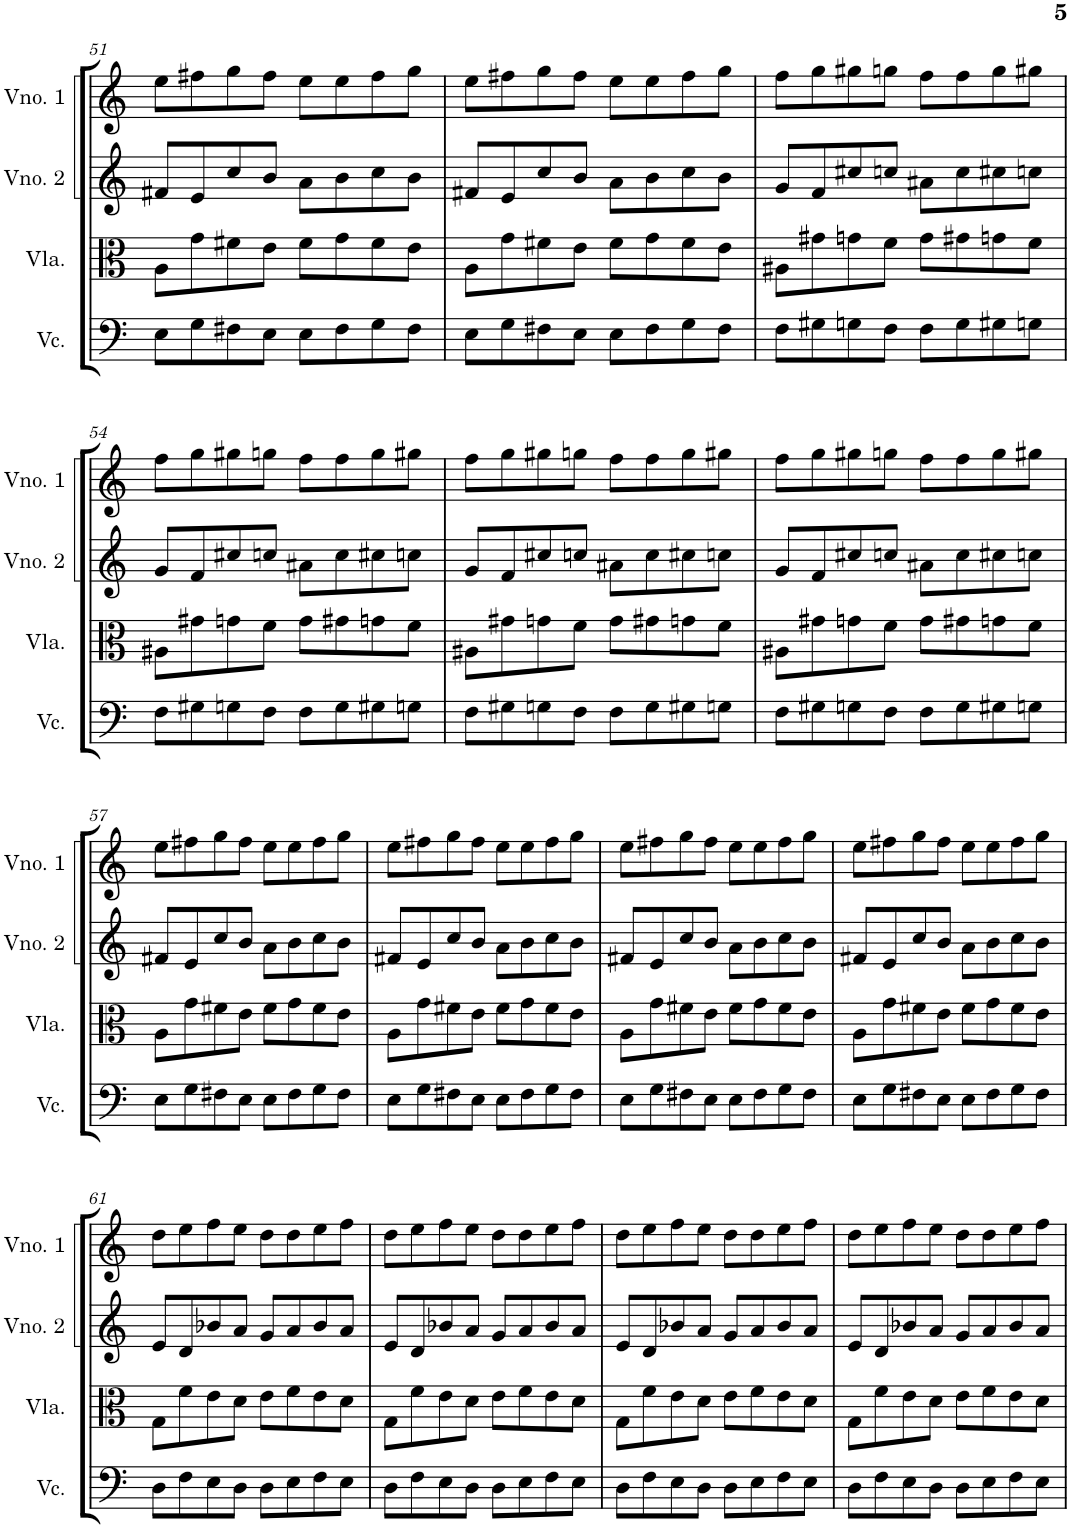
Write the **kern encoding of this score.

**kern	**kern	**kern	**kern
*part4	*part3	*part2	*part1
*staff4	*staff3	*staff2	*staff1
*I"Violoncelo	*I"Viola	*I"Violino 2	*I"Violino 1
*I'Vc.	*I'Vla.	*I'Vno. 2	*I'Vno. 1
!!LO:PB:g=z
*clefF4	*clefC3	*clefG2	*clefG2
*k[]	*k[]	*k[]	*k[]
*M4/4	*M4/4	*M4/4	*M4/4
=51	=51	=51	=51
8E\L	8A\L	8f#X/L	8ee\L
8G\	8g\	8e/	8ff#X\
8F#X\	8f#X\	8cc/	8gg\
8E\J	8e\J	8b/J	8ff#\J
8E\L	8f#\L	8a\L	8ee\L
8F#\	8g\	8b\	8ee\
8G\	8f#\	8cc\	8ff#\
8F#\J	8e\J	8b\J	8gg\J
=52	=52	=52	=52
8E\L	8A\L	8f#X/L	8ee\L
8G\	8g\	8e/	8ff#X\
8F#X\	8f#X\	8cc/	8gg\
8E\J	8e\J	8b/J	8ff#\J
8E\L	8f#\L	8a\L	8ee\L
8F#\	8g\	8b\	8ee\
8G\	8f#\	8cc\	8ff#\
8F#\J	8e\J	8b\J	8gg\J
=53	=53	=53	=53
8F\L	8A#X\L	8g/L	8ff\L
8G#X\	8g#X\	8f/	8gg\
8Gn\	8gn\	8cc#X/	8gg#X\
8F\J	8f\J	8ccn/J	8ggn\J
8F\L	8g\L	8a#X\L	8ff\L
8G\	8g#X\	8cc\	8ff\
8G#X\	8gn\	8cc#X\	8gg\
8Gn\J	8f\J	8ccn\J	8gg#X\J
!!LO:LB:g=z
=54	=54	=54	=54
8F\L	8A#X\L	8g/L	8ff\L
8G#X\	8g#X\	8f/	8gg\
8Gn\	8gn\	8cc#X/	8gg#X\
8F\J	8f\J	8ccn/J	8ggn\J
8F\L	8g\L	8a#X\L	8ff\L
8G\	8g#X\	8cc\	8ff\
8G#X\	8gn\	8cc#X\	8gg\
8Gn\J	8f\J	8ccn\J	8gg#X\J
=55	=55	=55	=55
8F\L	8A#X\L	8g/L	8ff\L
8G#X\	8g#X\	8f/	8gg\
8Gn\	8gn\	8cc#X/	8gg#X\
8F\J	8f\J	8ccn/J	8ggn\J
8F\L	8g\L	8a#X\L	8ff\L
8G\	8g#X\	8cc\	8ff\
8G#X\	8gn\	8cc#X\	8gg\
8Gn\J	8f\J	8ccn\J	8gg#X\J
=56	=56	=56	=56
8F\L	8A#X\L	8g/L	8ff\L
8G#X\	8g#X\	8f/	8gg\
8Gn\	8gn\	8cc#X/	8gg#X\
8F\J	8f\J	8ccn/J	8ggn\J
8F\L	8g\L	8a#X\L	8ff\L
8G\	8g#X\	8cc\	8ff\
8G#X\	8gn\	8cc#X\	8gg\
8Gn\J	8f\J	8ccn\J	8gg#X\J
!!LO:LB:g=z
=57	=57	=57	=57
8E\L	8A\L	8f#X/L	8ee\L
8G\	8g\	8e/	8ff#X\
8F#X\	8f#X\	8cc/	8gg\
8E\J	8e\J	8b/J	8ff#\J
8E\L	8f#\L	8a\L	8ee\L
8F#\	8g\	8b\	8ee\
8G\	8f#\	8cc\	8ff#\
8F#\J	8e\J	8b\J	8gg\J
=58	=58	=58	=58
8E\L	8A\L	8f#X/L	8ee\L
8G\	8g\	8e/	8ff#X\
8F#X\	8f#X\	8cc/	8gg\
8E\J	8e\J	8b/J	8ff#\J
8E\L	8f#\L	8a\L	8ee\L
8F#\	8g\	8b\	8ee\
8G\	8f#\	8cc\	8ff#\
8F#\J	8e\J	8b\J	8gg\J
=59	=59	=59	=59
8E\L	8A\L	8f#X/L	8ee\L
8G\	8g\	8e/	8ff#X\
8F#X\	8f#X\	8cc/	8gg\
8E\J	8e\J	8b/J	8ff#\J
8E\L	8f#\L	8a\L	8ee\L
8F#\	8g\	8b\	8ee\
8G\	8f#\	8cc\	8ff#\
8F#\J	8e\J	8b\J	8gg\J
=60	=60	=60	=60
8E\L	8A\L	8f#X/L	8ee\L
8G\	8g\	8e/	8ff#X\
8F#X\	8f#X\	8cc/	8gg\
8E\J	8e\J	8b/J	8ff#\J
8E\L	8f#\L	8a\L	8ee\L
8F#\	8g\	8b\	8ee\
8G\	8f#\	8cc\	8ff#\
8F#\J	8e\J	8b\J	8gg\J
!!LO:LB:g=z
=61	=61	=61	=61
8D\L	8G\L	8e/L	8dd\L
8F\	8f\	8d/	8ee\
8E\	8e\	8b-X/	8ff\
8D\J	8d\J	8a/J	8ee\J
8D\L	8e\L	8g/L	8dd\L
8E\	8f\	8a/	8dd\
8F\	8e\	8b-/	8ee\
8E\J	8d\J	8a/J	8ff\J
=62	=62	=62	=62
8D\L	8G\L	8e/L	8dd\L
8F\	8f\	8d/	8ee\
8E\	8e\	8b-X/	8ff\
8D\J	8d\J	8a/J	8ee\J
8D\L	8e\L	8g/L	8dd\L
8E\	8f\	8a/	8dd\
8F\	8e\	8b-/	8ee\
8E\J	8d\J	8a/J	8ff\J
=63	=63	=63	=63
8D\L	8G\L	8e/L	8dd\L
8F\	8f\	8d/	8ee\
8E\	8e\	8b-X/	8ff\
8D\J	8d\J	8a/J	8ee\J
8D\L	8e\L	8g/L	8dd\L
8E\	8f\	8a/	8dd\
8F\	8e\	8b-/	8ee\
8E\J	8d\J	8a/J	8ff\J
=64	=64	=64	=64
8D\L	8G\L	8e/L	8dd\L
8F\	8f\	8d/	8ee\
8E\	8e\	8b-X/	8ff\
8D\J	8d\J	8a/J	8ee\J
8D\L	8e\L	8g/L	8dd\L
8E\	8f\	8a/	8dd\
8F\	8e\	8b-/	8ee\
8E\J	8d\J	8a/J	8ff\J
=	=	=	=
*-	*-	*-	*-
